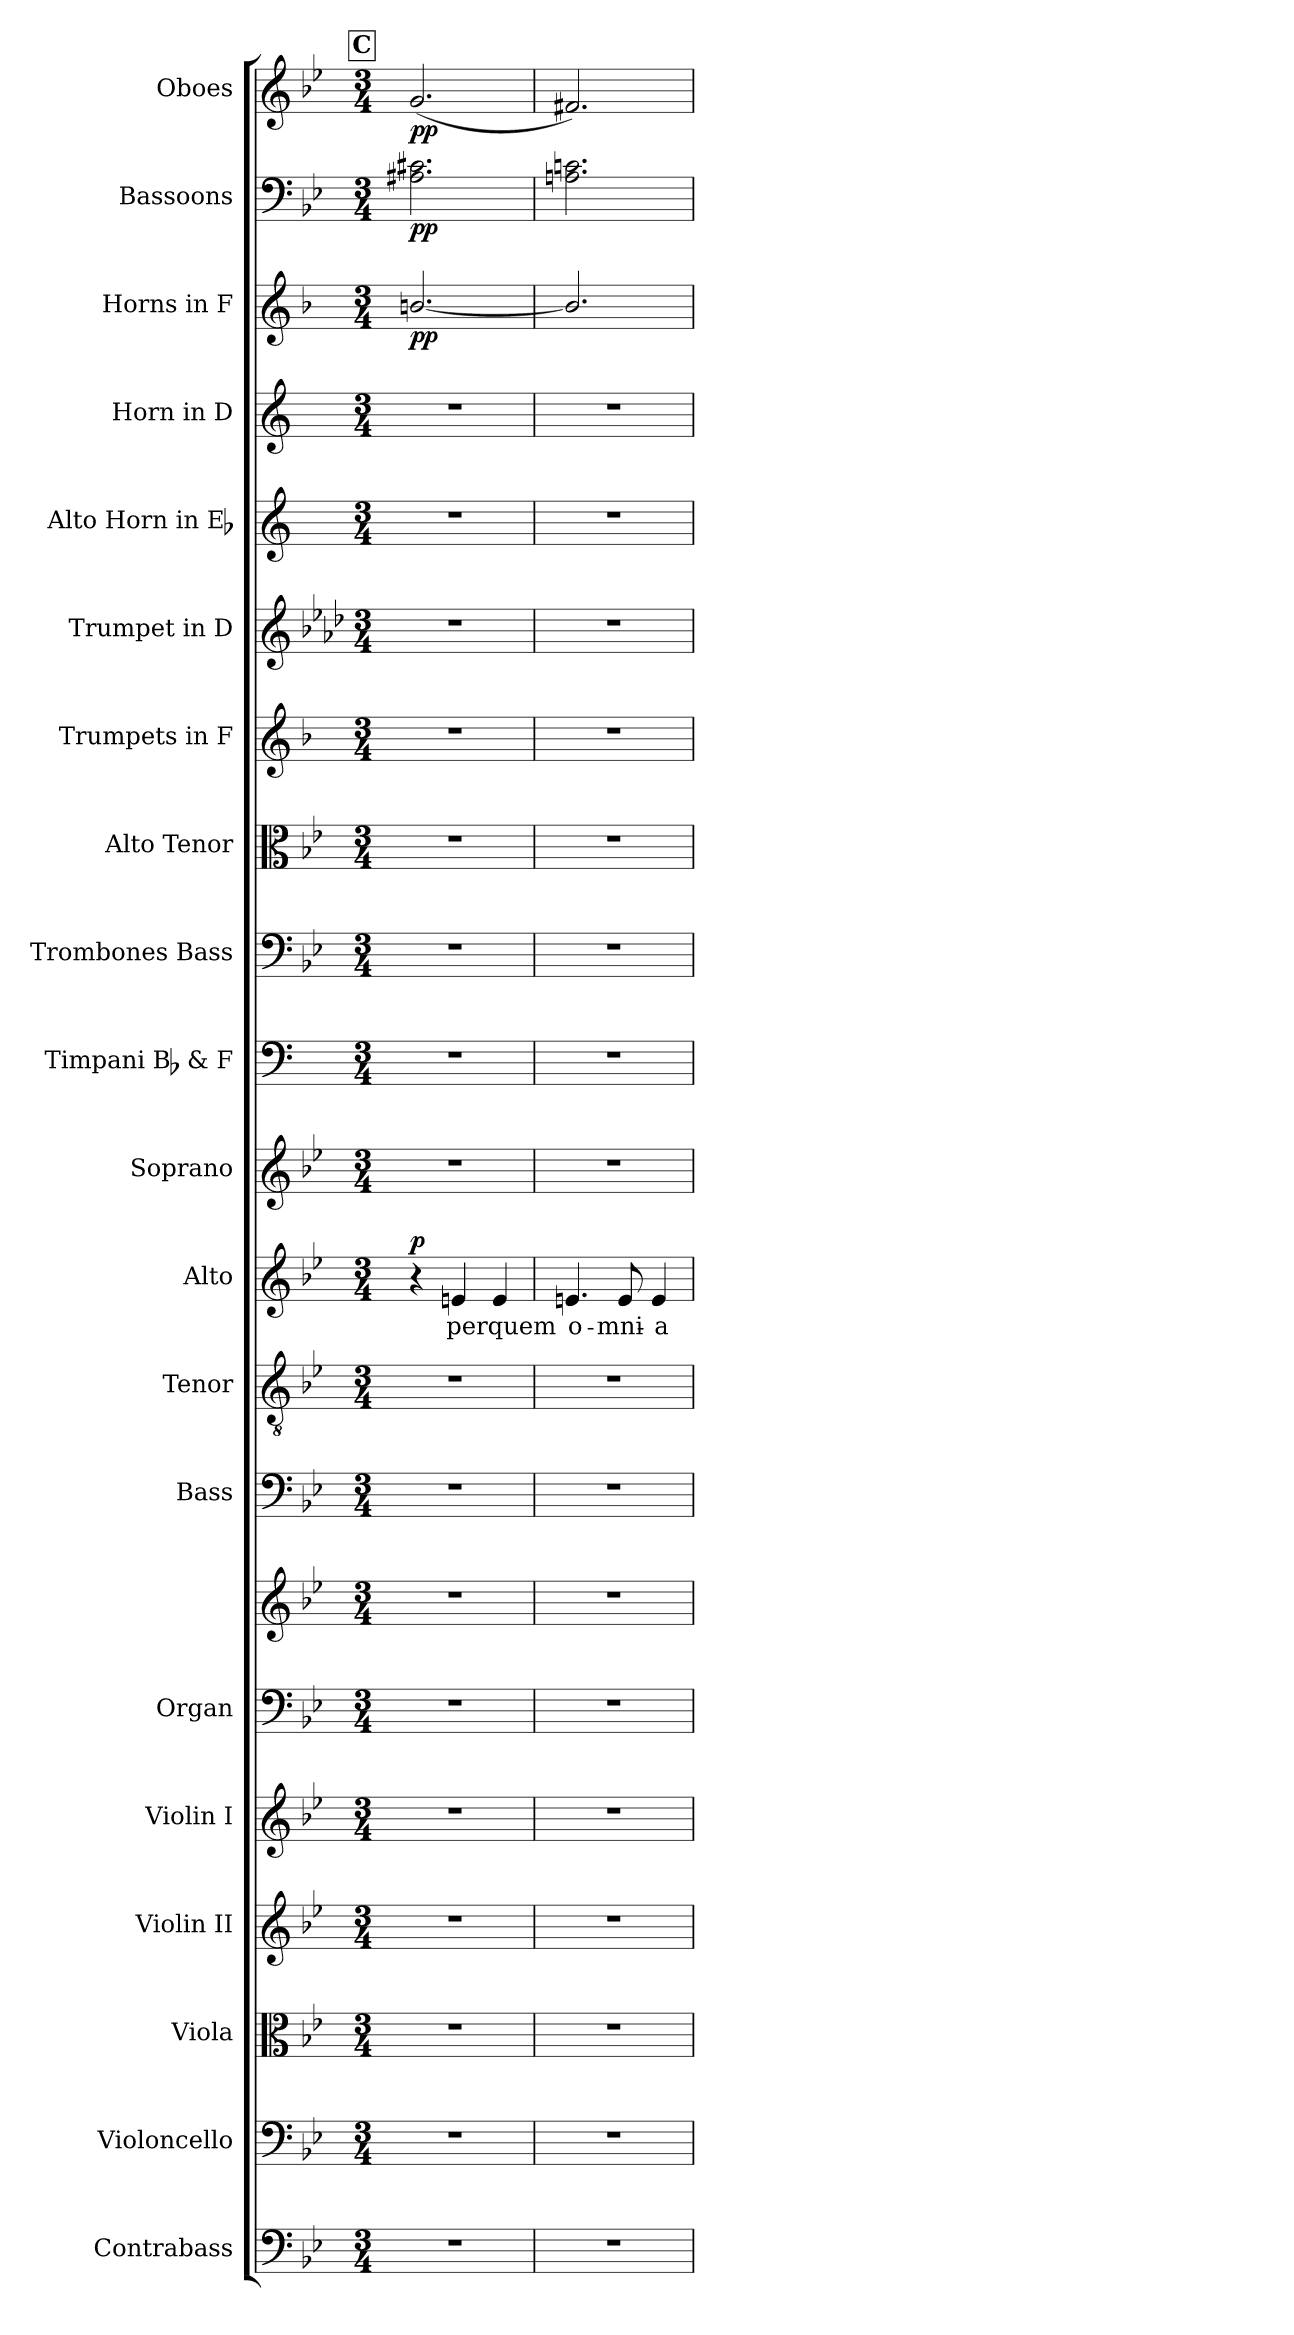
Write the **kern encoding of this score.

**kern	**kern	**kern	**kern	**kern	**kern	**kern	**kern	**kern	**kern	**text	**dynam	**kern	**kern	**kern	**kern	**kern	**kern	**kern	**kern	**kern	**dynam	**kern	**dynam	**kern	**dynam
*part20	*part19	*part18	*part17	*part16	*part15	*part15	*part14	*part13	*part12	*part12	*part12	*part11	*part10	*part9	*part8	*part7	*part6	*part5	*part4	*part3	*part3	*part2	*part2	*part1	*part1
*staff21	*staff20	*staff19	*staff18	*staff17	*staff16	*staff15	*staff14	*staff13	*staff12	*staff12	*staff12	*staff11	*staff10	*staff9	*staff8	*staff7	*staff6	*staff5	*staff4	*staff3	*staff3	*staff2	*staff2	*staff1	*staff1
*I"Contrabass	*I"Violoncello	*I"Viola	*I"Violin II	*I"Violin I	*I"Organ	*	*I"Bass	*I"Tenor	*I"Alto	*	*	*I"Soprano	*I"Timpani Bb & F	*I"Trombones  Bass	*I"Alto Tenor	*I"Trumpets in F	*I"Trumpet in D	*I"Alto Horn in Eb	*I"Horn in D	*I"Horns in F	*	*I"Bassoons	*	*I"Oboes	*
*I'Cb.	*I'Vc.	*I'Vla.	*I'Vln. II	*I'Vln. I	*I'Org.	*	*I'B.	*I'T.	*I'A.	*	*	*I'S.	*I'Timp.	*	*	*	*	*	*	*I'Hn.	*	*I'Bsn.	*	*I'Ob.	*
!!LO:PB:g=z
*clefF4	*clefF4	*clefC3	*clefG2	*clefG2	*clefF4	*clefG2	*clefF4	*clefGv2	*clefG2	*	*	*clefG2	*clefF4	*clefF4	*clefC3	*clefG2	*clefG2	*clefG2	*clefG2	*clefG2	*	*clefF4	*	*clefG2	*
*ITrd7c12	*	*	*	*	*	*	*	*ITrd7c12	*	*	*	*	*	*	*	*ITrd4c7	*ITrd-1c-2	*ITrd5c8	*ITrd6c10	*ITrd4c7	*	*	*	*	*
*k[b-e-]	*k[b-e-]	*k[b-e-]	*k[b-e-]	*k[b-e-]	*k[b-e-]	*k[b-e-]	*k[b-e-]	*k[b-e-]	*k[b-e-]	*	*	*k[b-e-]	*k[]	*k[b-e-]	*k[b-e-]	*k[b-e-]	*k[b-e-]	*k[f#c#g#d#]	*k[f#c#]	*k[b-e-]	*	*k[b-e-]	*	*k[b-e-]	*
*B-:	*B-:	*B-:	*B-:	*B-:	*B-:	*B-:	*B-:	*B-:	*B-:	*	*	*B-:	*C:	*B-:	*B-:	*B-:	*B-:	*E:	*D:	*B-:	*	*B-:	*	*B-:	*
*M3/4	*M3/4	*M3/4	*M3/4	*M3/4	*M3/4	*M3/4	*M3/4	*M3/4	*M3/4	*	*	*M3/4	*M3/4	*M3/4	*M3/4	*M3/4	*M3/4	*M3/4	*M3/4	*M3/4	*	*M3/4	*	*M3/4	*
!!LO:REH:place=s1:B:color=#000000:enc=box:fs=18.8792:t=C
=87	=87	=87	=87	=87	=87	=87	=87	=87	=87	=87	=87	=87	=87	=87	=87	=87	=87	=87	=87	=87	=87	=87	=87	=87	=87
!LO:N:vis=1	!LO:N:vis=1	!LO:N:vis=1	!LO:N:vis=1	!LO:N:vis=1	!LO:N:vis=1	!LO:N:vis=1	!LO:N:vis=1	!LO:N:vis=1	!	!	!	!LO:N:vis=1	!LO:N:vis=1	!LO:N:vis=1	!LO:N:vis=1	!LO:N:vis=1	!LO:N:vis=1	!LO:N:vis=1	!LO:N:vis=1	!	!	!	!	!	!
2.r	2.r	2.r	2.r	2.r	2.r	2.r	2.r	2.r	4r	.	p	2.r	2.r	2.r	2.r	2.r	2.r	2.r	2.r	[2.eni/	pp	2.A#Xi\ 2.c#Xi	pp	(2.gi/	pp
!	!	!	!	!	!	!	!	!	!	!LO:LY:b:color=#000000	!	!	!	!	!	!	!	!	!	!	!	!	!	!	!
.	.	.	.	.	.	.	.	.	4eni/	per	.	.	.	.	.	.	.	.	.	.	.	.	.	.	.
!	!	!	!	!	!	!	!	!	!	!LO:LY:b:color=#000000	!	!	!	!	!	!	!	!	!	!	!	!	!	!	!
.	.	.	.	.	.	.	.	.	4ei/	quem	.	.	.	.	.	.	.	.	.	.	.	.	.	.	.
=88	=88	=88	=88	=88	=88	=88	=88	=88	=88	=88	=88	=88	=88	=88	=88	=88	=88	=88	=88	=88	=88	=88	=88	=88	=88
!LO:N:vis=1	!LO:N:vis=1	!LO:N:vis=1	!LO:N:vis=1	!LO:N:vis=1	!LO:N:vis=1	!LO:N:vis=1	!LO:N:vis=1	!LO:N:vis=1	!	!	!	!	!	!	!	!	!	!	!	!	!	!	!	!	!
!	!	!	!	!	!	!	!	!	!	!LO:LY:b:color=#000000	!	!LO:N:vis=1	!LO:N:vis=1	!LO:N:vis=1	!LO:N:vis=1	!LO:N:vis=1	!LO:N:vis=1	!LO:N:vis=1	!LO:N:vis=1	!	!	!	!	!	!
2.r	2.r	2.r	2.r	2.r	2.r	2.r	2.r	2.r	4.eni/	o-	.	2.r	2.r	2.r	2.r	2.r	2.r	2.r	2.r	2.ei/]	.	2.Ani\ 2.cni	.	2.f#Xi/)	.
!	!	!	!	!	!	!	!	!	!	!LO:LY:b:color=#000000	!	!	!	!	!	!	!	!	!	!	!	!	!	!	!
.	.	.	.	.	.	.	.	.	8ei/	-mni-	.	.	.	.	.	.	.	.	.	.	.	.	.	.	.
!	!	!	!	!	!	!	!	!	!	!LO:LY:b:color=#000000	!	!	!	!	!	!	!	!	!	!	!	!	!	!	!
.	.	.	.	.	.	.	.	.	4ei/	-a	.	.	.	.	.	.	.	.	.	.	.	.	.	.	.
=	=	=	=	=	=	=	=	=	=	=	=	=	=	=	=	=	=	=	=	=	=	=	=	=	=
*-	*-	*-	*-	*-	*-	*-	*-	*-	*-	*-	*-	*-	*-	*-	*-	*-	*-	*-	*-	*-	*-	*-	*-	*-	*-
